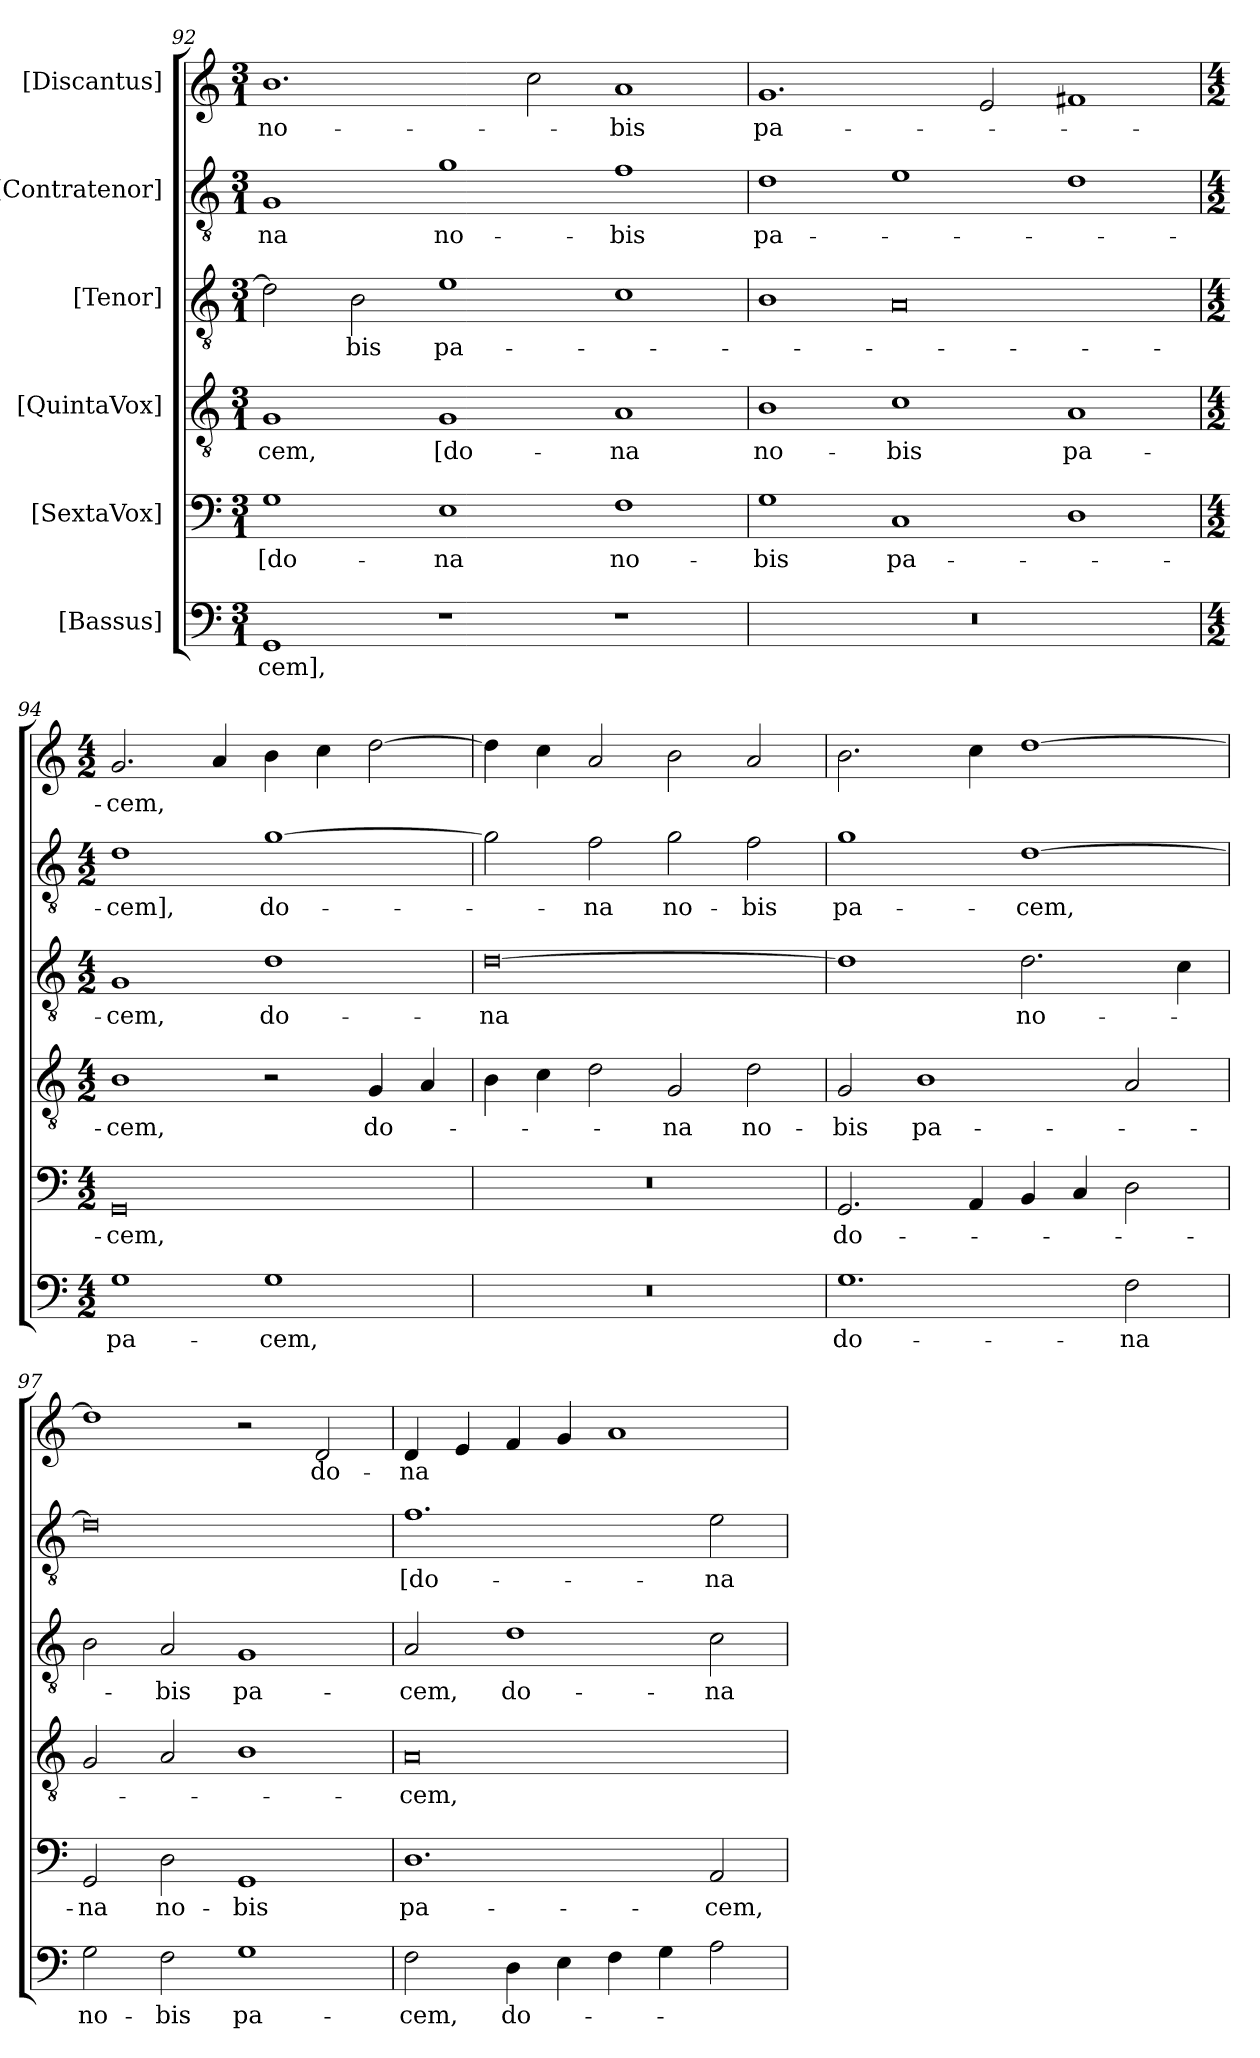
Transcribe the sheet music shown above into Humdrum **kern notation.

**kern	**text	**kern	**text	**kern	**text	**kern	**text	**kern	**text	**kern	**text
*part6	*part6	*part5	*part5	*part4	*part4	*part3	*part3	*part2	*part2	*part1	*part1
*staff6	*staff6	*staff5	*staff5	*staff4	*staff4	*staff3	*staff3	*staff2	*staff2	*staff1	*staff1
*I"[Bassus]	*	*I"[SextaVox]	*	*I"[QuintaVox]	*	*I"[Tenor]	*	*I"[Contratenor]	*	*I"[Discantus]	*
*clefF4	*	*clefF4	*	*clefGv2	*	*clefGv2	*	*clefGv2	*	*clefG2	*
*k[]	*	*k[]	*	*k[]	*	*k[]	*	*k[]	*	*k[]	*
*M3/1	*	*M3/1	*	*M3/1	*	*M3/1	*	*M3/1	*	*M3/1	*
=92	=92	=92	=92	=92	=92	=92	=92	=92	=92	=92	=92
1GG/	-cem],	1G\	[do-	1G/	-cem,	2d\]	.	1G/	-na	1.b\	no-
.	.	.	.	.	.	2B\	-bis	.	.	.	.
1r	.	1E\	-na	1G/	[do-	1e\	pa-	1g\	no-	.	.
.	.	.	.	.	.	.	.	.	.	2cc\	.
1r	.	1F\	no-	1A/	-na	1c\	.	1f\	-bis	1a/	-bis
=93	=93	=93	=93	=93	=93	=93	=93	=93	=93	=93	=93
!LO:N:vis=0	!	!	!	!	!	!	!	!	!	!	!
0.r	.	1G\	-bis	1B\	no-	1B\	.	1d\	pa-	1.g/	pa-
.	.	1C/	pa-	1c\	-bis	0A/	.	1e\	.	.	.
.	.	.	.	.	.	.	.	.	.	2e/	.
.	.	1D\	.	1A/	pa-	.	.	1d\	.	1f#X/	.
=94	=94	=94	=94	=94	=94	=94	=94	=94	=94	=94	=94
*M4/2	*	*M4/2	*	*M4/2	*	*M4/2	*	*M4/2	*	*M4/2	*
1G\	pa-	0GG/	-cem,	1B\	-cem,	1G/	-cem,	1d\	-cem],	2.g/	-cem,
.	.	.	.	.	.	.	.	.	.	4a/	.
1G\	-cem,	.	.	2r	.	1d\	do-	[1g\	do-	4b\	.
.	.	.	.	.	.	.	.	.	.	4cc\	.
.	.	.	.	4G/	do-	.	.	.	.	[2dd\	.
.	.	.	.	4A/	.	.	.	.	.	.	.
=95	=95	=95	=95	=95	=95	=95	=95	=95	=95	=95	=95
0r	.	0r	.	4B\	.	[0d\	-na	2g\]	.	4dd\]	.
.	.	.	.	4c\	.	.	.	.	.	4cc\	.
.	.	.	.	2d\	.	.	.	2f\	-na	2a/	.
.	.	.	.	2G/	-na	.	.	2g\	no-	2b\	.
.	.	.	.	2d\	no-	.	.	2f\	-bis	2a/	.
=96	=96	=96	=96	=96	=96	=96	=96	=96	=96	=96	=96
1.G\	do-	2.GG/	do-	2G/	-bis	1d\]	.	1g\	pa-	2.b\	.
.	.	.	.	1B\	pa-	.	.	.	.	.	.
.	.	4AA/	.	.	.	.	.	.	.	4cc\	.
.	.	4BB/	.	.	.	2.d\	no-	[1d\	-cem,	[1dd\	.
.	.	4C/	.	.	.	.	.	.	.	.	.
2F\	-na	2D\	.	2A/	.	.	.	.	.	.	.
.	.	.	.	.	.	4c\	.	.	.	.	.
=97	=97	=97	=97	=97	=97	=97	=97	=97	=97	=97	=97
2G\	no-	2GG/	-na	2G/	.	2B\	.	0d\]	.	1dd\]	.
2F\	-bis	2D\	no-	2A/	.	2A/	-bis	.	.	.	.
1G\	pa-	1GG/	-bis	1B\	.	1G/	pa-	.	.	2r	.
.	.	.	.	.	.	.	.	.	.	2d/	do-
=98	=98	=98	=98	=98	=98	=98	=98	=98	=98	=98	=98
2F\	-cem,	1.D\	pa-	0A/	-cem,	2A/	-cem,	1.f\	[do-	4d/	-na
.	.	.	.	.	.	.	.	.	.	4e/	.
4D\	do-	.	.	.	.	1d\	do-	.	.	4f/	.
4E\	.	.	.	.	.	.	.	.	.	4g/	.
4F\	.	.	.	.	.	.	.	.	.	1a/	.
4G\	.	.	.	.	.	.	.	.	.	.	.
2A\	.	2AA/	-cem,	.	.	2c\	-na	2e\	-na	.	.
=	=	=	=	=	=	=	=	=	=	=	=
*-	*-	*-	*-	*-	*-	*-	*-	*-	*-	*-	*-
